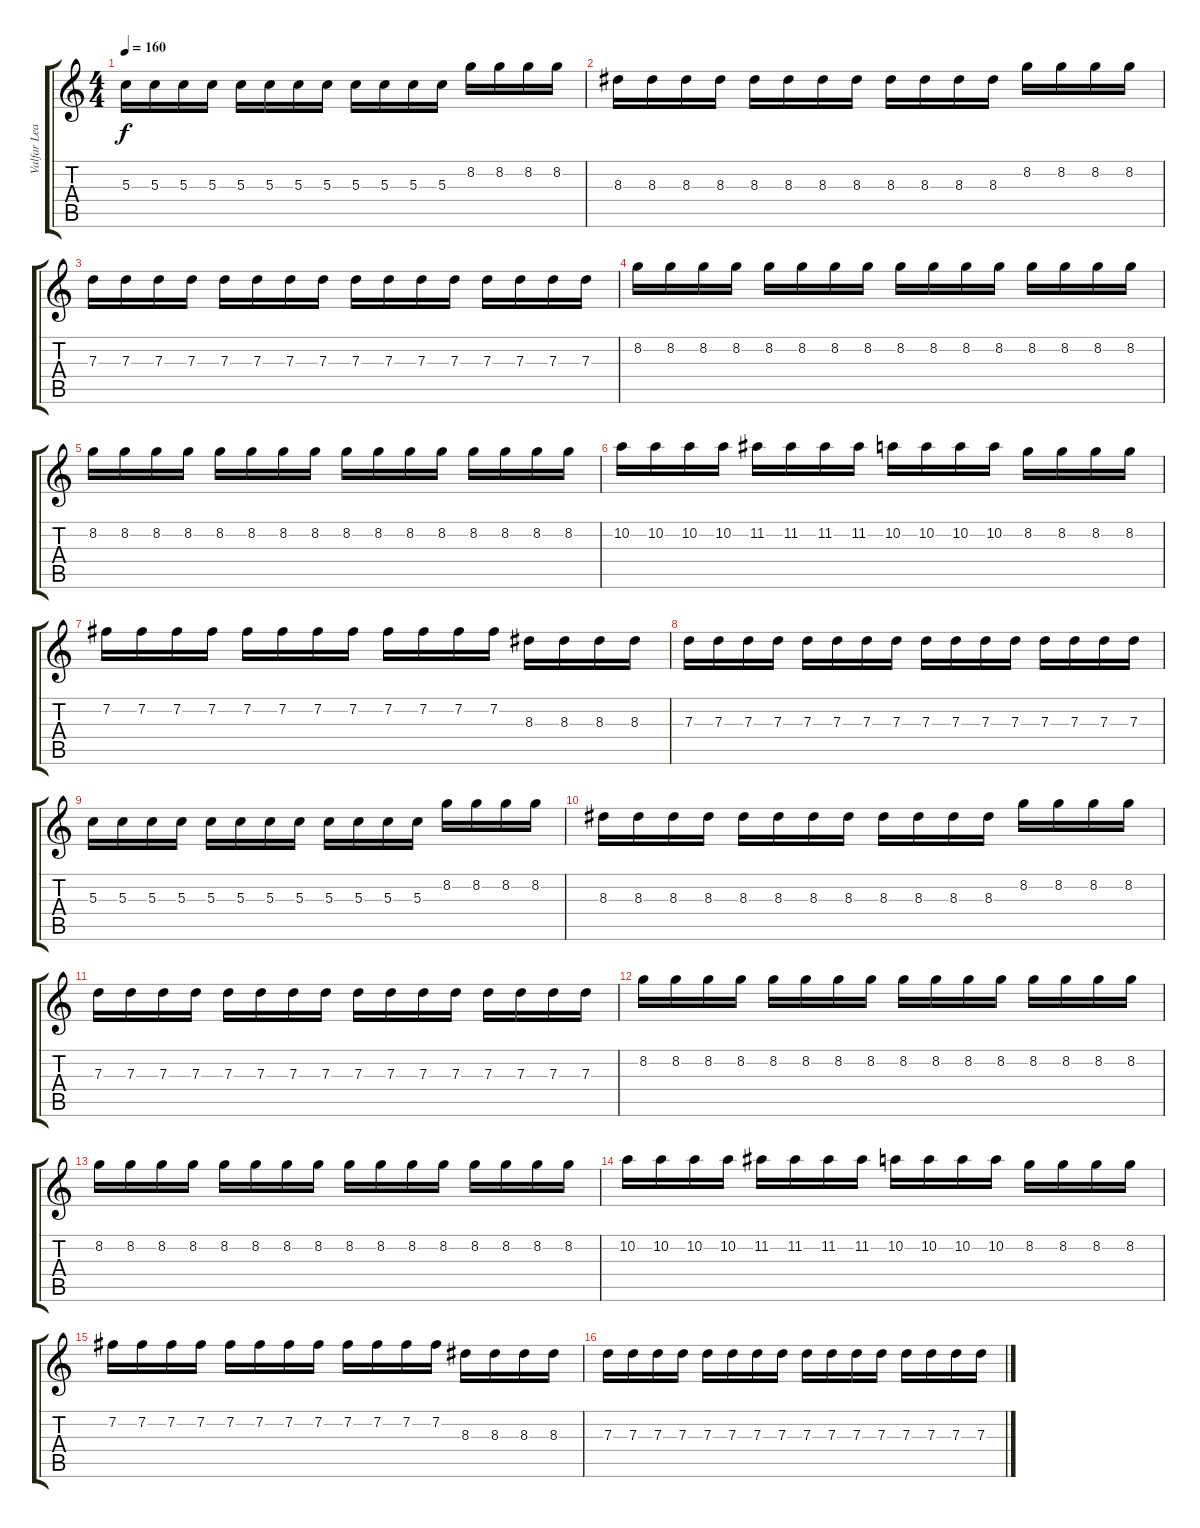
\track ("Valfar Lead gitar" "Valfar Lea") {instrument overdrivenguitar}
\staff {score tabs}
\tuning (E4 B3 G3 D3 A2 E2) {hide}
\ts (4 4)
\tempo 160
\clef g2
\ks c
5.3.16{dy f} 5.3.16 5.3.16 5.3.16 5.3.16 5.3.16 5.3.16 5.3.16 5.3.16 5.3.16 5.3.16 5.3.16 8.2.16 8.2.16 8.2.16 8.2.16 |
8.3.16 8.3.16 8.3.16 8.3.16 8.3.16 8.3.16 8.3.16 8.3.16 8.3.16 8.3.16 8.3.16 8.3.16 8.2.16 8.2.16 8.2.16 8.2.16 |
7.3.16 7.3.16 7.3.16 7.3.16 7.3.16 7.3.16 7.3.16 7.3.16 7.3.16 7.3.16 7.3.16 7.3.16 7.3.16 7.3.16 7.3.16 7.3.16 |
8.2.16 8.2.16 8.2.16 8.2.16 8.2.16 8.2.16 8.2.16 8.2.16 8.2.16 8.2.16 8.2.16 8.2.16 8.2.16 8.2.16 8.2.16 8.2.16 |
8.2.16 8.2.16 8.2.16 8.2.16 8.2.16 8.2.16 8.2.16 8.2.16 8.2.16 8.2.16 8.2.16 8.2.16 8.2.16 8.2.16 8.2.16 8.2.16 |
10.2.16 10.2.16 10.2.16 10.2.16 11.2.16 11.2.16 11.2.16 11.2.16 10.2.16 10.2.16 10.2.16 10.2.16 8.2.16 8.2.16 8.2.16 8.2.16 |
7.2.16 7.2.16 7.2.16 7.2.16 7.2.16 7.2.16 7.2.16 7.2.16 7.2.16 7.2.16 7.2.16 7.2.16 8.3.16 8.3.16 8.3.16 8.3.16 |
7.3.16 7.3.16 7.3.16 7.3.16 7.3.16 7.3.16 7.3.16 7.3.16 7.3.16 7.3.16 7.3.16 7.3.16 7.3.16 7.3.16 7.3.16 7.3.16 |
5.3.16 5.3.16 5.3.16 5.3.16 5.3.16 5.3.16 5.3.16 5.3.16 5.3.16 5.3.16 5.3.16 5.3.16 8.2.16 8.2.16 8.2.16 8.2.16 |
8.3.16 8.3.16 8.3.16 8.3.16 8.3.16 8.3.16 8.3.16 8.3.16 8.3.16 8.3.16 8.3.16 8.3.16 8.2.16 8.2.16 8.2.16 8.2.16 |
7.3.16 7.3.16 7.3.16 7.3.16 7.3.16 7.3.16 7.3.16 7.3.16 7.3.16 7.3.16 7.3.16 7.3.16 7.3.16 7.3.16 7.3.16 7.3.16 |
8.2.16 8.2.16 8.2.16 8.2.16 8.2.16 8.2.16 8.2.16 8.2.16 8.2.16 8.2.16 8.2.16 8.2.16 8.2.16 8.2.16 8.2.16 8.2.16 |
8.2.16 8.2.16 8.2.16 8.2.16 8.2.16 8.2.16 8.2.16 8.2.16 8.2.16 8.2.16 8.2.16 8.2.16 8.2.16 8.2.16 8.2.16 8.2.16 |
10.2.16 10.2.16 10.2.16 10.2.16 11.2.16 11.2.16 11.2.16 11.2.16 10.2.16 10.2.16 10.2.16 10.2.16 8.2.16 8.2.16 8.2.16 8.2.16 |
7.2.16 7.2.16 7.2.16 7.2.16 7.2.16 7.2.16 7.2.16 7.2.16 7.2.16 7.2.16 7.2.16 7.2.16 8.3.16 8.3.16 8.3.16 8.3.16 |
7.3.16 7.3.16 7.3.16 7.3.16 7.3.16 7.3.16 7.3.16 7.3.16 7.3.16 7.3.16 7.3.16 7.3.16 7.3.16 7.3.16 7.3.16 7.3.16
